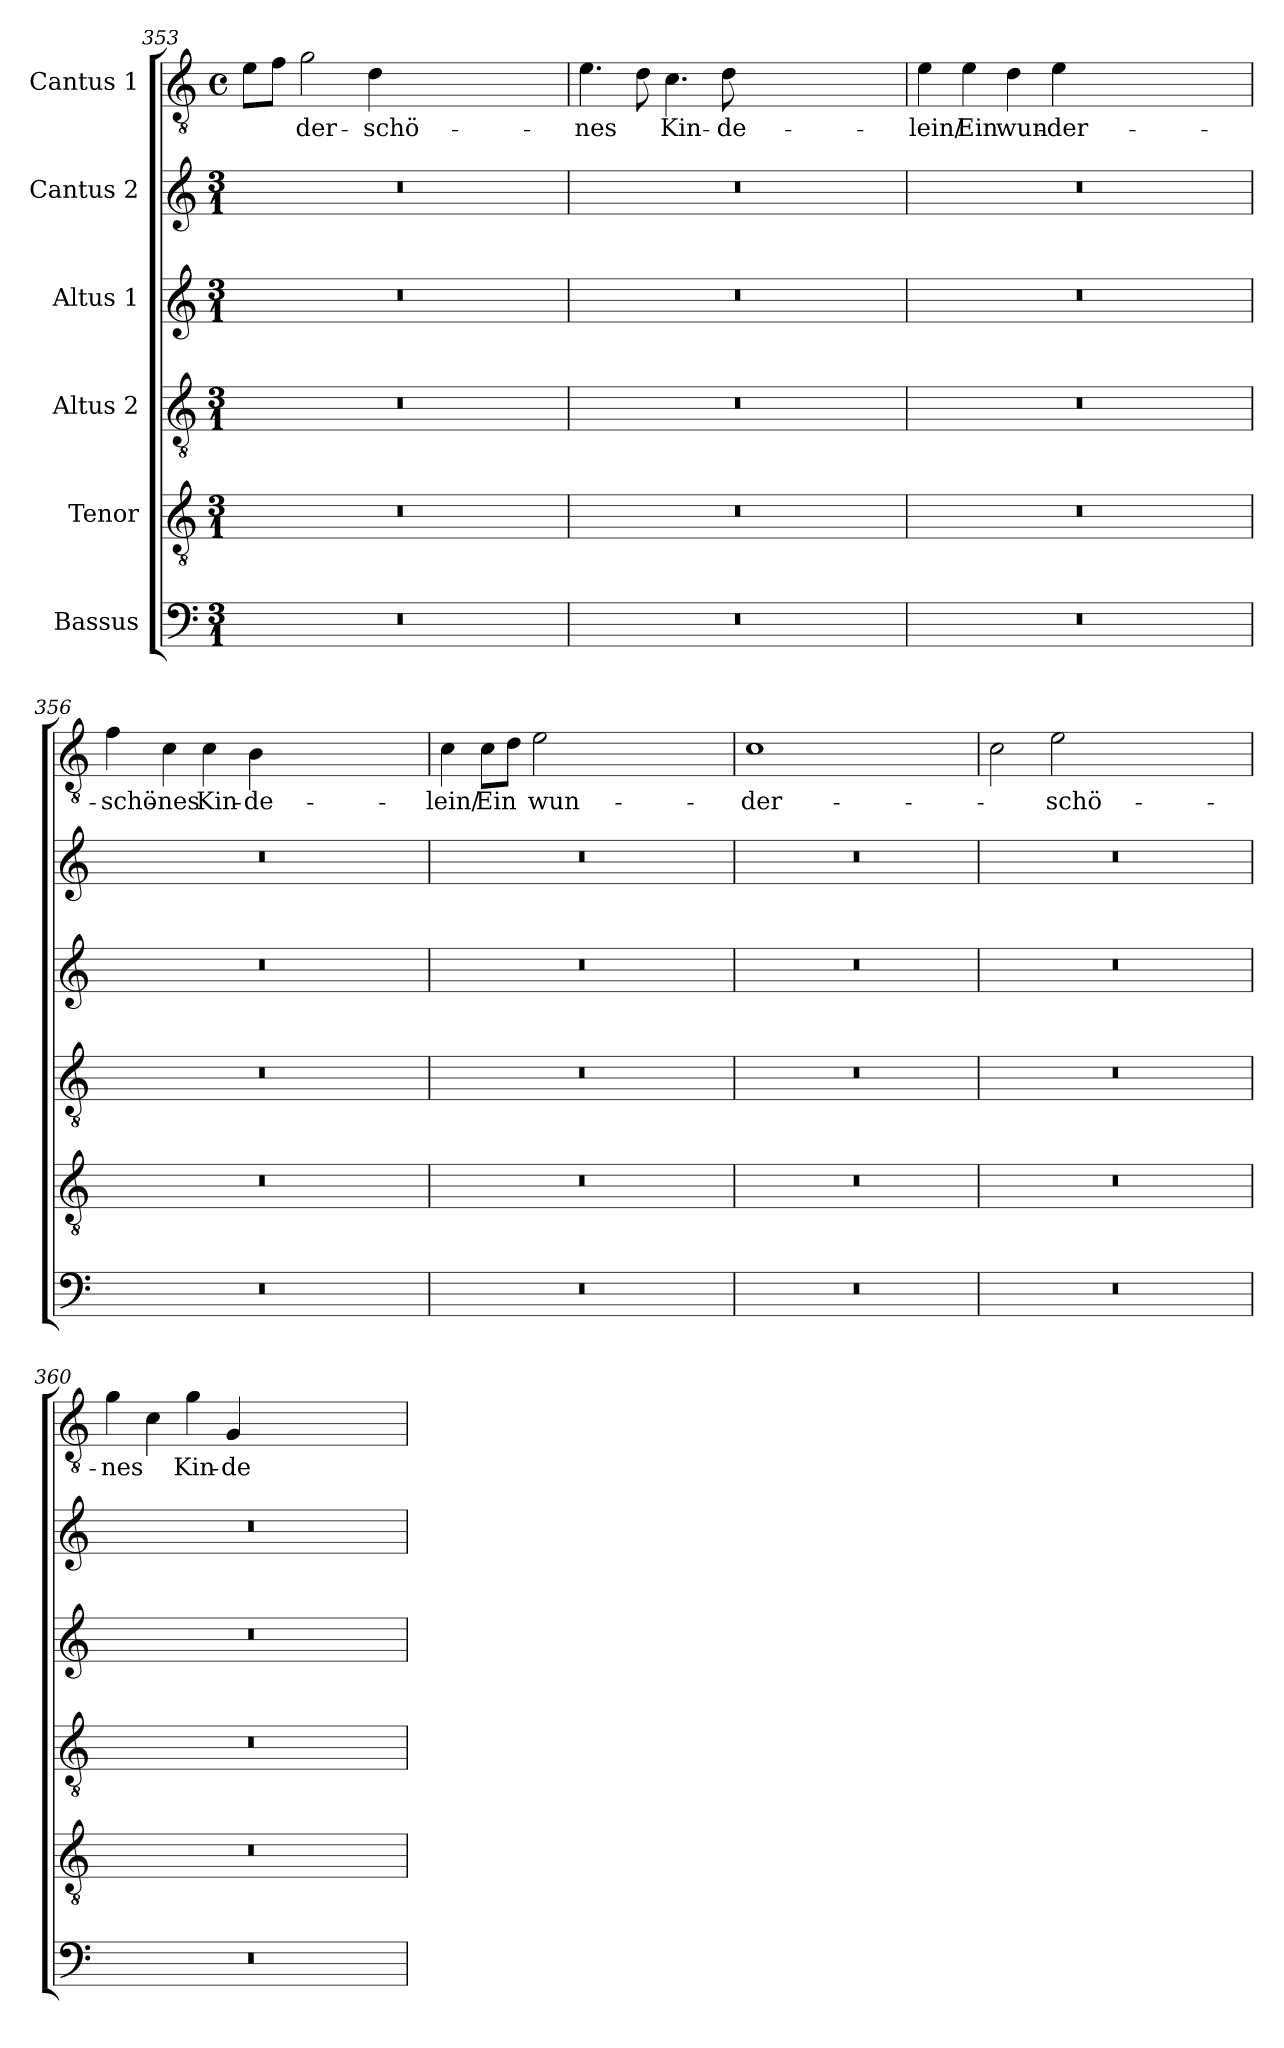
**kern	**kern	**kern	**kern	**kern	**kern	**text
*part6	*part5	*part4	*part3	*part2	*part1	*part1
*staff6	*staff5	*staff4	*staff3	*staff2	*staff1	*staff1
*I"Bassus	*I"Tenor	*I"Altus 2	*I"Altus 1	*I"Cantus 2	*I"Cantus 1	*
*clefF4	*clefGv2	*clefGv2	*clefG2	*clefG2	*clefGv2	*
*M3/1	*M3/1	*M3/1	*M3/1	*M3/1	*M4/4	*
*	*	*	*	*	*met(c)	*
=353	=353	=353	=353	=353	=353	=353
0.r	0.r	0.r	0.r	0.r	8e\L	.
.	.	.	.	.	8f\J	.
!	!	!	!	!	!	!LO:LY:b:cj
.	.	.	.	.	2g\	-der-
!	!	!	!	!	!	!LO:LY:b:cj
.	.	.	.	.	4d\	-schö-
.	.	.	.	.	0ryy	.
=354	=354	=354	=354	=354	=354	=354
!	!	!	!	!	!	!LO:LY:b:cj
0.r	0.r	0.r	0.r	0.r	4.e\	-nes
.	.	.	.	.	8d\	.
!	!	!	!	!	!	!LO:LY:b:cj
.	.	.	.	.	4.c\	Kin-
!	!	!	!	!	!	!LO:LY:b:cj
.	.	.	.	.	8d\	-de-
.	.	.	.	.	0ryy	.
=355	=355	=355	=355	=355	=355	=355
!	!	!	!	!	!	!LO:LY:b:cj
0.r	0.r	0.r	0.r	0.r	4e\	-lein/
!	!	!	!	!	!	!LO:LY:b:cj
.	.	.	.	.	4e\	Ein
!	!	!	!	!	!	!LO:LY:b:cj
.	.	.	.	.	4d\	wun-
!	!	!	!	!	!	!LO:LY:b:cj
.	.	.	.	.	4e\	-der-
.	.	.	.	.	0ryy	.
=356	=356	=356	=356	=356	=356	=356
!	!	!	!	!	!	!LO:LY:b:cj
0.r	0.r	0.r	0.r	0.r	4f\	-schö-
!	!	!	!	!	!	!LO:LY:b:rj
.	.	.	.	.	4c\	-nes
!	!	!	!	!	!	!LO:LY:b:cj
.	.	.	.	.	4c\	Kin-
!	!	!	!	!	!	!LO:LY:b:cj
.	.	.	.	.	4B\	-de-
.	.	.	.	.	0ryy	.
=357	=357	=357	=357	=357	=357	=357
!	!	!	!	!	!	!LO:LY:b:cj
0.r	0.r	0.r	0.r	0.r	4c\	-lein/
!	!	!	!	!	!	!LO:LY:b:cj
.	.	.	.	.	8c\L	Ein
.	.	.	.	.	8d\J	.
!	!	!	!	!	!	!LO:LY:b:cj
.	.	.	.	.	2e\	wun-
.	.	.	.	.	0ryy	.
!!LO:LB:g=z
=358	=358	=358	=358	=358	=358	=358
!	!	!	!	!	!	!LO:LY:b:cj
0.r	0.r	0.r	0.r	0.r	1c	-der-
.	.	.	.	.	0ryy	.
=359	=359	=359	=359	=359	=359	=359
0.r	0.r	0.r	0.r	0.r	2c\	.
!	!	!	!	!	!	!LO:LY:b:cj
.	.	.	.	.	2e\	-schö-
.	.	.	.	.	0ryy	.
=360	=360	=360	=360	=360	=360	=360
!	!	!	!	!	!	!LO:LY:b:cj
0.r	0.r	0.r	0.r	0.r	4g\	-nes
.	.	.	.	.	4c\	.
!	!	!	!	!	!	!LO:LY:b:cj
.	.	.	.	.	4g\	Kin-
!	!	!	!	!	!	!LO:LY:b:rj
.	.	.	.	.	4G/	-de-
.	.	.	.	.	0ryy	.
=	=	=	=	=	=	=
*-	*-	*-	*-	*-	*-	*-
